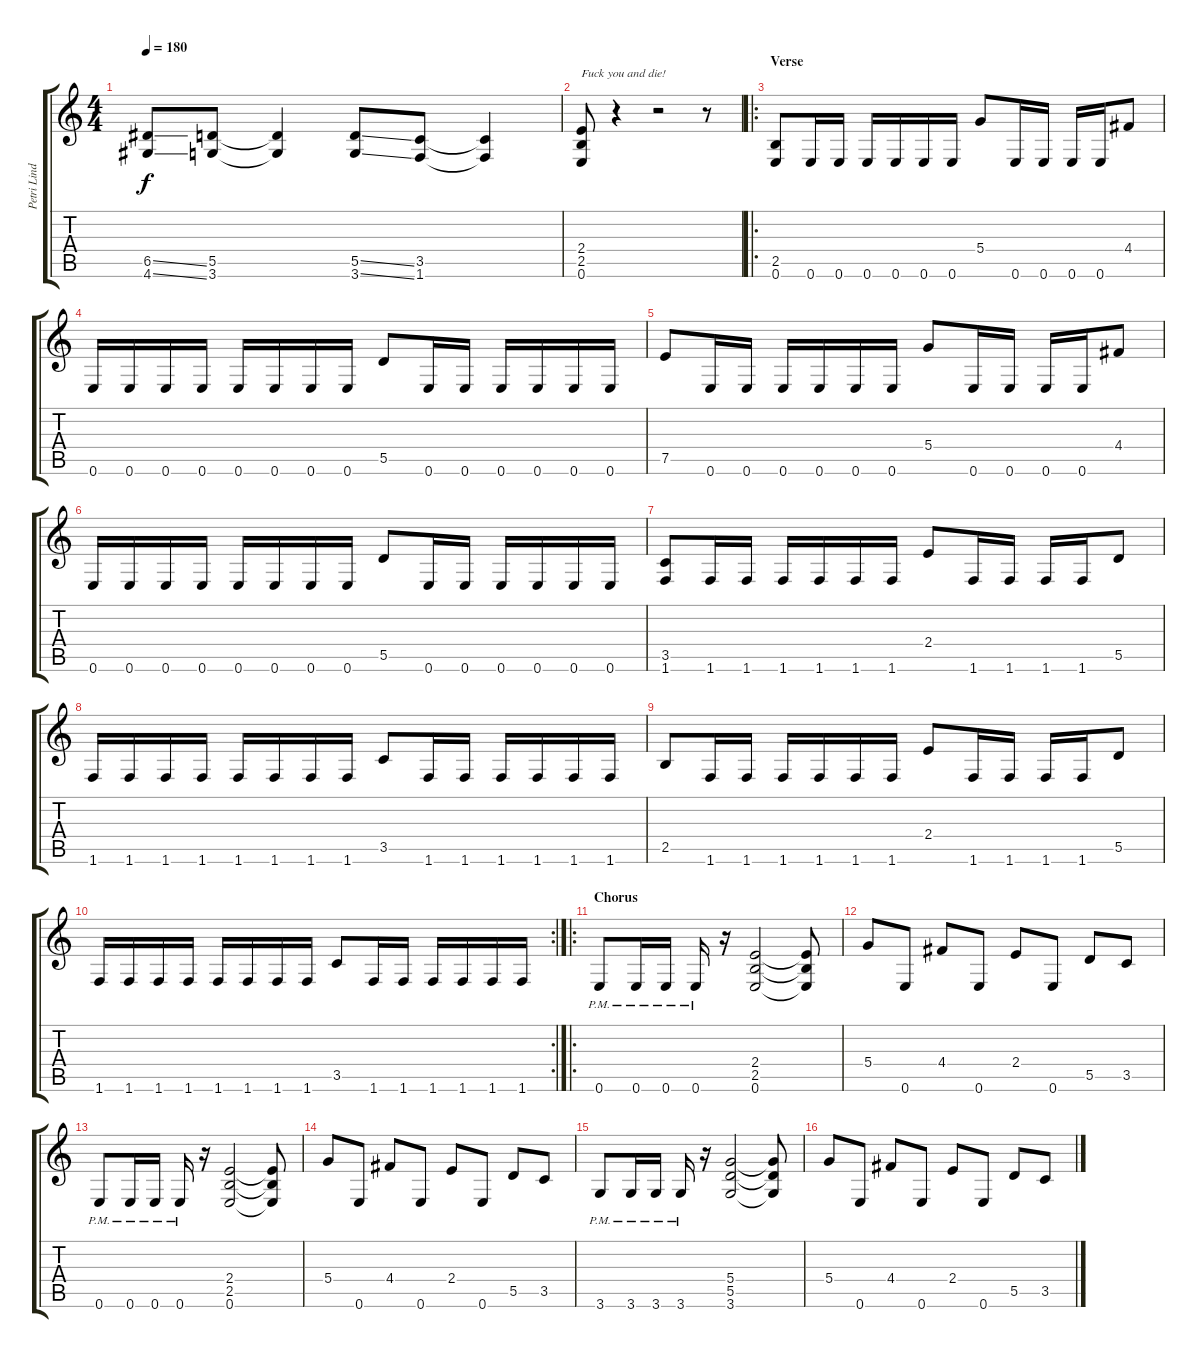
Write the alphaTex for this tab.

\track ("Petri Lindroos" "Petri Lind") {instrument distortionguitar}
\staff {score tabs}
\tuning (E4 B3 G3 D3 A2 E2) {hide}
\ts (4 4)
\tempo 180
\clef g2
\ks c
(6.5{ss} 4.6{ss}).8{dy f} (5.5 3.6).8 (5.5{t} 3.6{t}).4 (5.5{ss} 3.6{ss}).8 (3.5 1.6).8 (3.5{t} 1.6{t}).4 |
(2.4 2.5 0.6).8{txt "Fuck you and die!"} r.4 r.2 r.8 |
\ro
\section ("" "Verse")
(2.5 0.6).8 0.6.16 0.6.16 0.6.16 0.6.16 0.6.16 0.6.16 5.4.8 0.6.16 0.6.16 0.6.16 0.6.16 4.4.8 |
0.6.16 0.6.16 0.6.16 0.6.16 0.6.16 0.6.16 0.6.16 0.6.16 5.5.8 0.6.16 0.6.16 0.6.16 0.6.16 0.6.16 0.6.16 |
7.5.8 0.6.16 0.6.16 0.6.16 0.6.16 0.6.16 0.6.16 5.4.8 0.6.16 0.6.16 0.6.16 0.6.16 4.4.8 |
0.6.16 0.6.16 0.6.16 0.6.16 0.6.16 0.6.16 0.6.16 0.6.16 5.5.8 0.6.16 0.6.16 0.6.16 0.6.16 0.6.16 0.6.16 |
(3.5 1.6).8 1.6.16 1.6.16 1.6.16 1.6.16 1.6.16 1.6.16 2.4.8 1.6.16 1.6.16 1.6.16 1.6.16 5.5.8 |
1.6.16 1.6.16 1.6.16 1.6.16 1.6.16 1.6.16 1.6.16 1.6.16 3.5.8 1.6.16 1.6.16 1.6.16 1.6.16 1.6.16 1.6.16 |
2.5.8 1.6.16 1.6.16 1.6.16 1.6.16 1.6.16 1.6.16 2.4.8 1.6.16 1.6.16 1.6.16 1.6.16 5.5.8 |
\rc 2
1.6.16 1.6.16 1.6.16 1.6.16 1.6.16 1.6.16 1.6.16 1.6.16 3.5.8 1.6.16 1.6.16 1.6.16 1.6.16 1.6.16 1.6.16 |
\ro
\section ("" "Chorus")
0.6{pm}.8 0.6{pm}.16 0.6{pm}.16 0.6{pm}.16 r.16 (2.4 2.5 0.6).2 (2.4{t} 2.5{t} 0.6{t}).8 |
5.4.8 0.6.8 4.4.8 0.6.8 2.4.8 0.6.8 5.5.8 3.5.8 |
0.6{pm}.8 0.6{pm}.16 0.6{pm}.16 0.6{pm}.16 r.16 (2.4 2.5 0.6).2 (2.4{t} 2.5{t} 0.6{t}).8 |
5.4.8 0.6.8 4.4.8 0.6.8 2.4.8 0.6.8 5.5.8 3.5.8 |
3.6{pm}.8 3.6{pm}.16 3.6{pm}.16 3.6{pm}.16 r.16 (5.4 5.5 3.6).2 (5.4{t} 5.5{t} 3.6{t}).8 |
5.4.8 0.6.8 4.4.8 0.6.8 2.4.8 0.6.8 5.5.8 3.5.8
